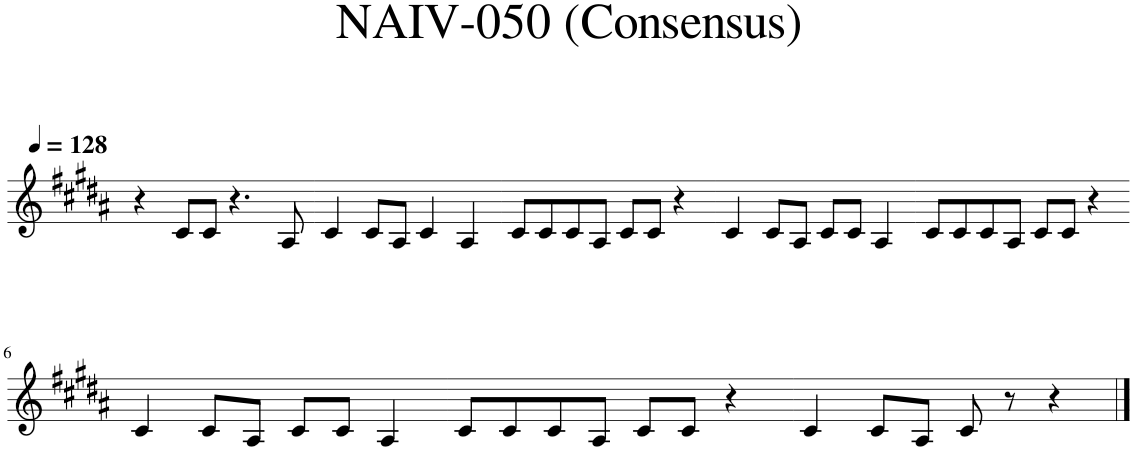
**kern
*part1
*staff1
*I"Piano
*I'Pno.
*clefG2
*k[f#c#g#d#a#]
=1
4r
8c#/L
8c#/J
4.r
8A#/
=2
4c#/
8c#/L
8A#/J
4c#/
4A#/
=3
8c#/L
8c#/
8c#/
8A#/J
8c#/L
8c#/J
4r
=4
4c#/
8c#/L
8A#/J
8c#/L
8c#/J
4A#/
=5
8c#/L
8c#/
8c#/
8A#/J
8c#/L
8c#/J
4r
!!LO:LB:g=z
=6
4c#/
8c#/L
8A#/J
8c#/L
8c#/J
4A#/
=7
8c#/L
8c#/
8c#/
8A#/J
8c#/L
8c#/J
4r
=8
4c#/
8c#/L
8A#/J
8c#/
8r
4r
==
*-
